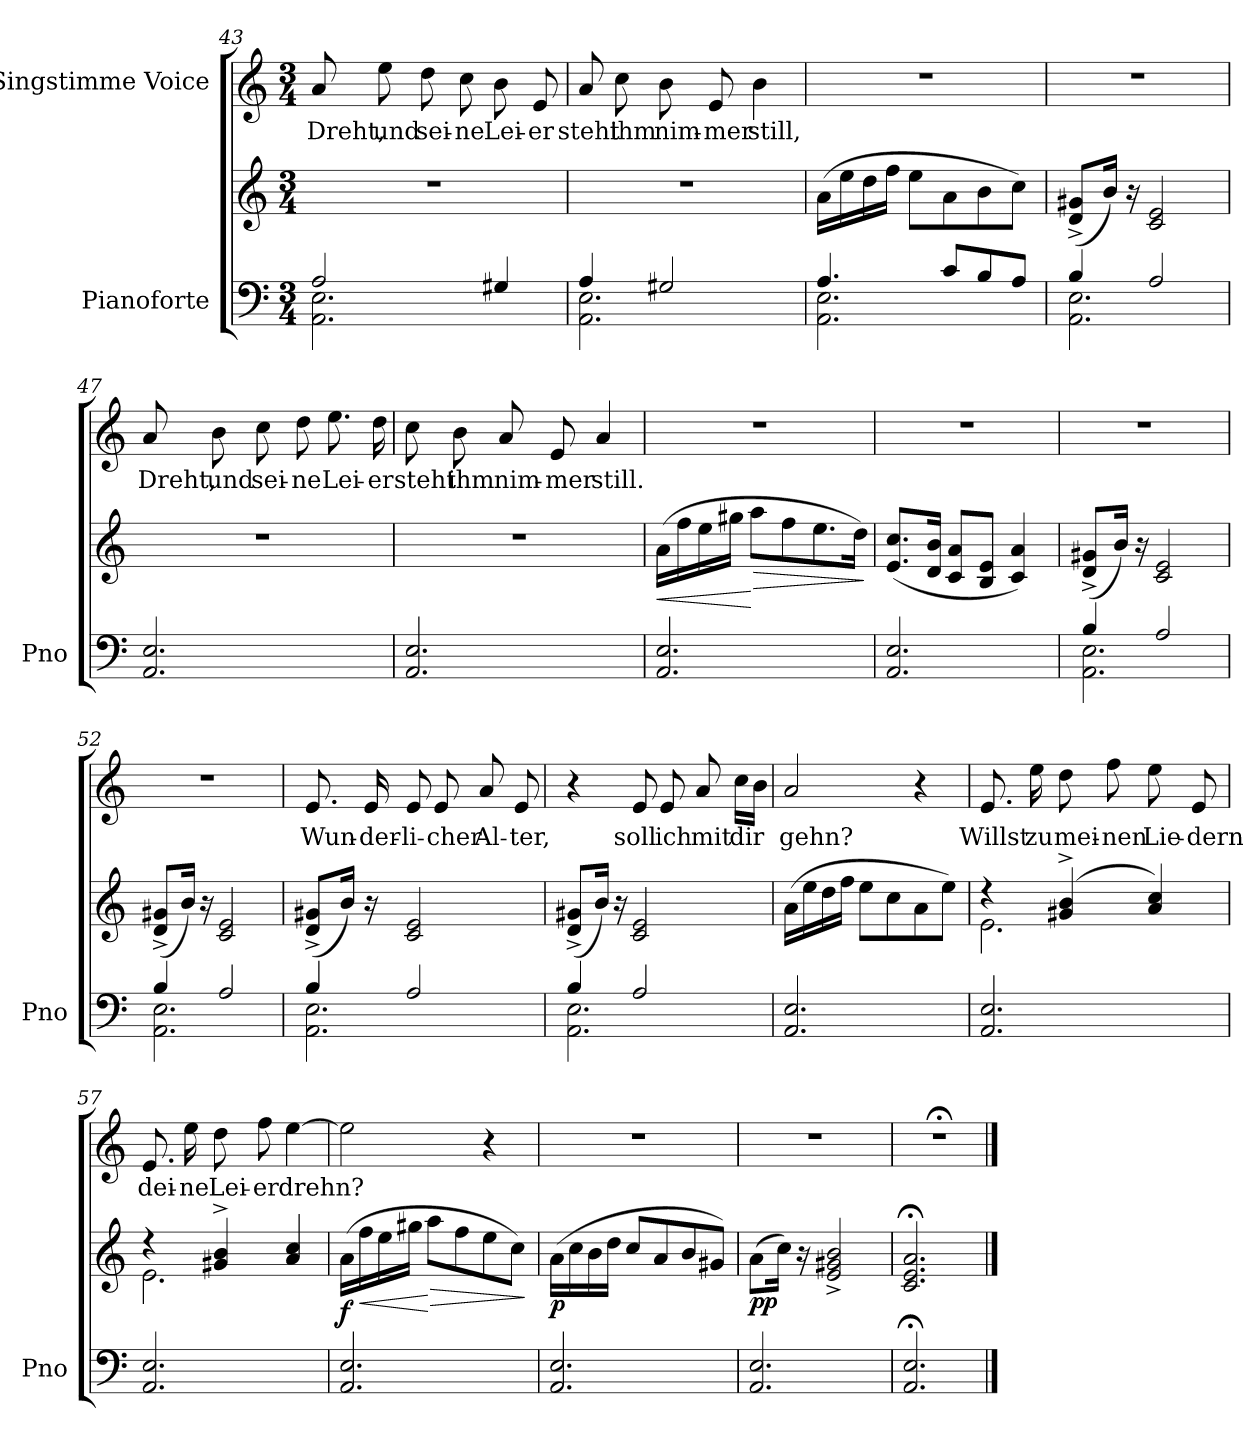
**kern	**kern	**dynam	**kern	**text
*part2	*part2	*part2	*part1	*part1
*staff3	*staff2	*staff2/3	*staff1	*staff1
*I"Pianoforte	*	*	*I"Singstimme Voice	*
*I'Pno	*	*	*	*
*clefF4	*clefG2	*	*clefG2	*
*k[]	*k[]	*	*k[]	*
*M3/4	*M3/4	*	*M3/4	*
=43	=43	=43	=43	=43
*^	*	*	*	*
!	!	!	!	!	!LO:LY:b
2A/	2.AA\ 2.E\	2.r	.	8a/	Dreht,
!	!	!	!	!	!LO:LY:b
.	.	.	.	8ee\	und
!	!	!	!	!	!LO:LY:b
.	.	.	.	8dd\	sei-
!	!	!	!	!	!LO:LY:b
.	.	.	.	8cc\	-ne
!	!	!	!	!	!LO:LY:b
4G#X/	.	.	.	8b\	Lei-
!	!	!	!	!	!LO:LY:b
.	.	.	.	8e/	-er
!!LO:LB:g=z
=44	=44	=44	=44	=44	=44
!	!	!	!	!	!LO:LY:b
4A/	2.AA\ 2.E\	2.r	.	8a/	steht
!	!	!	!	!	!LO:LY:b
.	.	.	.	8cc\	ihm
!	!	!	!	!	!LO:LY:b
2G#X/	.	.	.	8b\	nim-
!	!	!	!	!	!LO:LY:b
.	.	.	.	8e/	-mer
!	!	!	!	!	!LO:LY:b
.	.	.	.	4b\	still,
=45	=45	=45	=45	=45	=45
4.A/	2.AA\ 2.E\	(16a\LL	.	2.r	.
.	.	16ee\	.	.	.
.	.	16dd\	.	.	.
.	.	16ff\JJ	.	.	.
.	.	8ee\L	.	.	.
8c/L	.	8a\	.	.	.
8B/	.	8b\	.	.	.
8A/J	.	8cc\J)	.	.	.
=46	=46	=46	=46	=46	=46
4B/	2.AA\ 2.E\	(8d/^ 8g#X/^L	.	2.r	.
.	.	16b/Jk)	.	.	.
.	.	16r	.	.	.
2A/	.	2c/ 2e/	.	.	.
*v	*v	*	*	*	*
=47	=47	=47	=47	=47
!	!	!	!	!LO:LY:b
2.AA/ 2.E/	2.r	.	8a/	Dreht,
!	!	!	!	!LO:LY:b
.	.	.	8b\	und
!	!	!	!	!LO:LY:b
.	.	.	8cc\	sei-
!	!	!	!	!LO:LY:b
.	.	.	8dd\	-ne
!	!	!	!	!LO:LY:b
.	.	.	8.ee\	Lei-
!	!	!	!	!LO:LY:b
.	.	.	16dd\	-er
=48	=48	=48	=48	=48
!	!	!	!	!LO:LY:b
2.AA/ 2.E/	2.r	.	8cc\	steht
!	!	!	!	!LO:LY:b
.	.	.	8b\	ihm
!	!	!	!	!LO:LY:b
.	.	.	8a/	nim-
!	!	!	!	!LO:LY:b
.	.	.	8e/	-mer
!	!	!	!	!LO:LY:b
.	.	.	4a/	still.
!!LO:LB:g=z
=49	=49	=49	=49	=49
!	!	!LO:HP:b	!	!
2.AA/ 2.E/	(16a\LL	<	2.r	.
.	16ff\	.	.	.
.	16ee\	.	.	.
.	16gg#X\JJ	.	.	.
!	!	!LO:HP:n=1:b	!	!
.	8aa\L	[ >	.	.
.	8ff\	.	.	.
.	8.ee\	.	.	.
.	16dd\Jk)	.	.	.
.	.	]	.	.
!!LO:PB:g=z
=50	=50	=50	=50	=50
2.AA/ 2.E/	(8.e/ 8.cc/L	.	2.r	.
.	16d/ 16b/Jk	.	.	.
.	8c/ 8a/L	.	.	.
.	8B/ 8e/J	.	.	.
.	4c/ 4a/)	.	.	.
=51	=51	=51	=51	=51
*^	*	*	*	*
4B/	2.AA\ 2.E\	(8d/^> 8g#X/^>L	.	2.r	.
.	.	16b/Jk)	.	.	.
.	.	16r	.	.	.
2A/	.	2c/ 2e/	.	.	.
=52	=52	=52	=52	=52	=52
4B/	2.AA\ 2.E\	(8d/^> 8g#X/^>L	.	2.r	.
.	.	16b/Jk)	.	.	.
.	.	16r	.	.	.
2A/	.	2c/ 2e/	.	.	.
=53	=53	=53	=53	=53	=53
!	!	!	!	!	!LO:LY:b
4B/	2.AA\ 2.E\	(8d/^> 8g#X/^>L	.	8.e/	Wun-
.	.	16b/Jk)	.	.	.
!	!	!	!	!	!LO:LY:b
.	.	16r	.	16e/	-der-
!	!	!	!	!	!LO:LY:b
2A/	.	2c/ 2e/	.	8e/	-li-
!	!	!	!	!	!LO:LY:b
.	.	.	.	8e/	-cher
!	!	!	!	!	!LO:LY:b
.	.	.	.	8a/	Al-
!	!	!	!	!	!LO:LY:b
.	.	.	.	8e/	-ter,
=54	=54	=54	=54	=54	=54
4B/	2.AA\ 2.E\	(8d/^ 8g#X/^L	.	4r	.
.	.	16b/Jk)	.	.	.
.	.	16r	.	.	.
!	!	!	!	!	!LO:LY:b
2A/	.	2c/ 2e/	.	8e/	soll
!	!	!	!	!	!LO:LY:b
.	.	.	.	8e/	ich
!	!	!	!	!	!LO:LY:b
.	.	.	.	8a/	mit
!	!	!	!	!	!LO:LY:b
.	.	.	.	16cc\LL	dir
.	.	.	.	16b\JJ	.
*v	*v	*	*	*	*
=55	=55	=55	=55	=55
!	!	!	!	!LO:LY:b
2.AA/ 2.E/	(16a\LL	.	2a/	gehn?
.	16ee\	.	.	.
.	16dd\	.	.	.
.	16ff\JJ	.	.	.
.	8ee\L	.	.	.
.	8cc\	.	.	.
.	8a\	.	4r	.
.	8ee\J)	.	.	.
!!LO:LB:g=z
=56	=56	=56	=56	=56
*	*^	*	*	*
!	!	!	!	!	!LO:LY:b
2.AA/ 2.E/	4r	2.e\	.	8.e/	Willst
!	!	!	!	!	!LO:LY:b
.	.	.	.	16ee\	zu
!	!	!	!	!	!LO:LY:b
.	(4g#X/^ 4b/^	.	.	8dd\	mei-
!	!	!	!	!	!LO:LY:b
.	.	.	.	8ff\	-nen
!	!	!	!	!	!LO:LY:b
.	4a/ 4cc/)	.	.	8ee\	Lie-
!	!	!	!	!	!LO:LY:b
.	.	.	.	8e/	-dern
=57	=57	=57	=57	=57	=57
!	!	!	!	!	!LO:LY:b
2.AA/ 2.E/	4r	2.e\	.	8.e/	dei-
!	!	!	!	!	!LO:LY:b
.	.	.	.	16ee\	-ne
!	!	!	!	!	!LO:LY:b
.	4g#X/^ 4b/^	.	.	8dd\	Lei-
!	!	!	!	!	!LO:LY:b
.	.	.	.	8ff\	-er
!	!	!	!	!	!LO:LY:b
.	4a/ 4cc/	.	.	[4ee\	drehn?
*	*v	*v	*	*	*
=58	=58	=58	=58	=58
!	!	!LO:DY:b	!	!
2.AA/ 2.E/	(16a\LL	f	2ee\]	.
!	!	!LO:HP:b	!	!
.	16ff\	<	.	.
.	16ee\	.	.	.
.	16gg#X\JJ	.	.	.
!	!	!LO:HP:n=1:b	!	!
.	8aa\L	[ >	.	.
.	8ff\	.	.	.
.	8ee\	.	4r	.
.	8cc\J)	.	.	.
.	.	]	.	.
=59	=59	=59	=59	=59
!	!	!LO:DY:b	!	!
2.AA/ 2.E/	(16a\LL	p	2.r	.
.	16cc\	.	.	.
.	16b\	.	.	.
.	16dd\JJ	.	.	.
.	8cc/L	.	.	.
.	8a/	.	.	.
.	8b/	.	.	.
.	8g#X/J)	.	.	.
=60	=60	=60	=60	=60
!	!	!LO:DY:b	!	!
2.AA/ 2.E/	(8a\L	pp	2.r	.
.	16cc\Jk)	.	.	.
.	16r	.	.	.
.	2e/^ 2g#X/^ 2b/^	.	.	.
=61	=61	=61	=61	=61
2.AA/;< 2.E/;<	2.c/;< 2.e/;< 2.a/;<	.	2.r;<	.
==	==	==	==	==
*-	*-	*-	*-	*-
